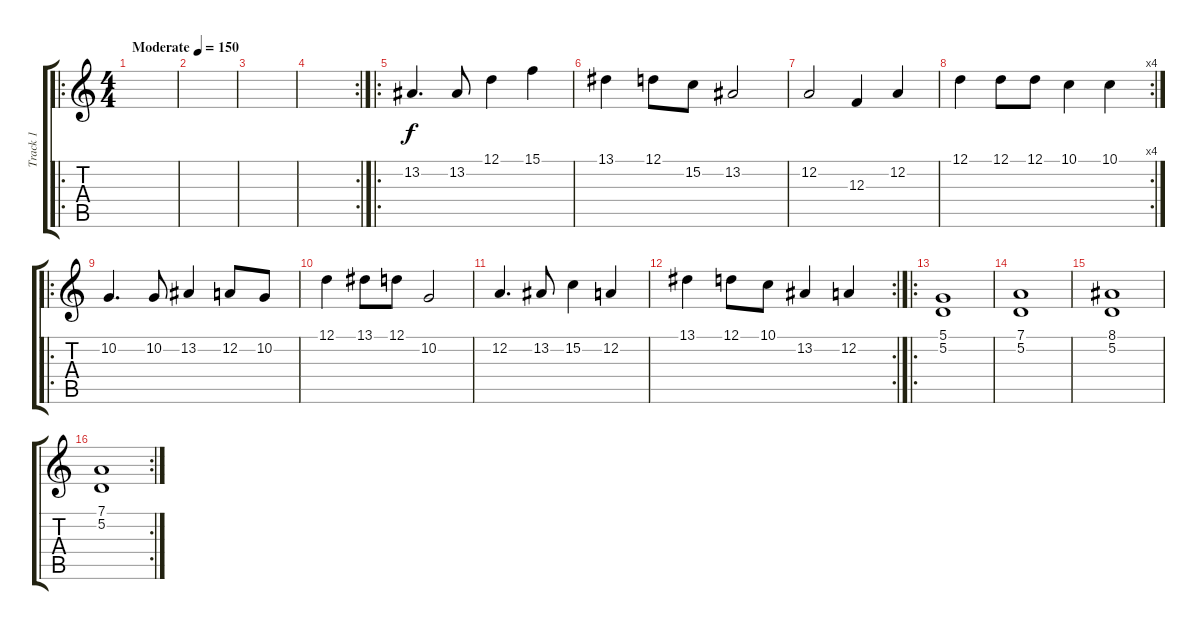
\track ("Track 1" "Track 1") {instrument stringensemble1}
\staff {score tabs}
\tuning (D4 A3 F3 C3 G2 D2) {hide}
\ro
\ts (4 4)
\tempo (150 "Moderate")
\clef g2
\ks c
|
|
|
\rc 2
|
\ro
13.2.4{d} 13.2.8 12.1.4 15.1.4 |
13.1.4 12.1.8 15.2.8 13.2.2 |
12.2.2 12.3.4 12.2.4 |
\rc 4
12.1.4 12.1.8 12.1.8 10.1.4 10.1.4 |
\ro
10.2.4{d} 10.2.8 13.2.4 12.2.8 10.2.8 |
12.1.4 13.1.8 12.1.8 10.2.2 |
12.2.4{d} 13.2.8 15.2.4 12.2.4 |
\rc 2
13.1.4 12.1.8 10.1.8 13.2.4 12.2.4 |
\ro
(5.1 5.2).1 |
(7.1 5.2).1 |
(8.1 5.2).1 |
\rc 2
(7.1 5.2).1
